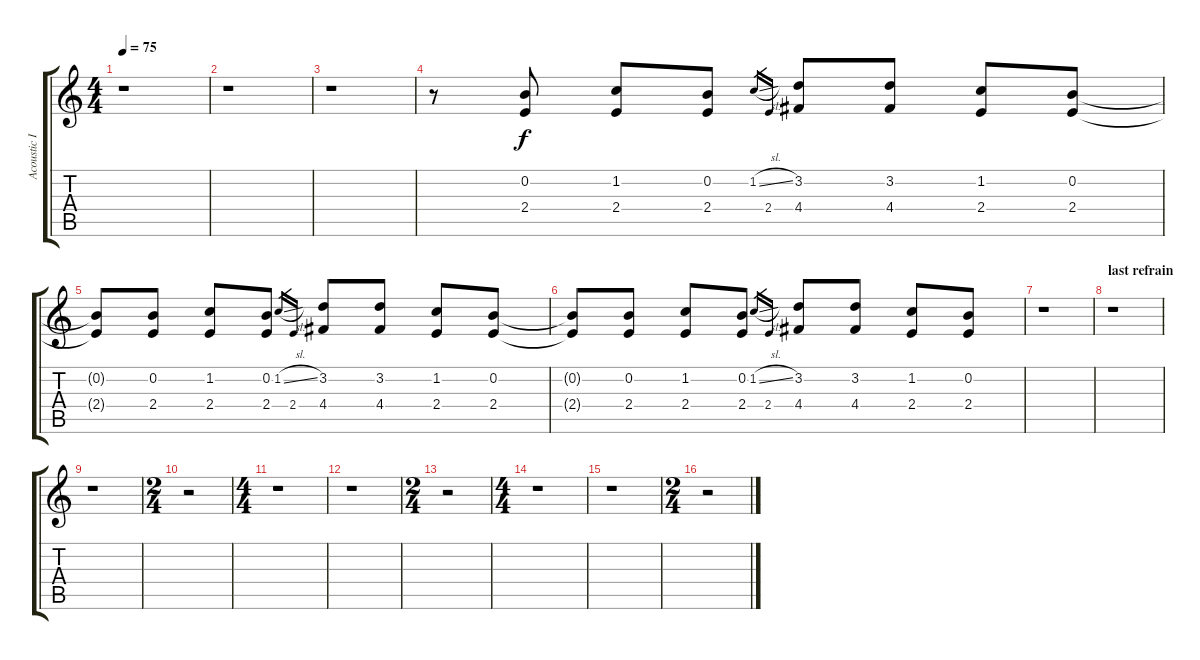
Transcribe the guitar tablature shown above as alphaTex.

\track ("Acoustic II" "Acoustic I") {instrument acousticguitarsteel}
\staff {score tabs}
\tuning (E4 B3 G3 D3 A2 E2) {hide}
\ts (4 4)
\tempo 75
\clef g2
\ks aminor
r.1{dy f} |
r.1 |
r.1 |
r.8 (0.2 2.4).8 (1.2 2.4).8 (0.2 2.4).8 1.2{sl}.16{gr} 2.4.16{gr} (3.2 4.4).8 (3.2 4.4).8 (1.2 2.4).8 (0.2 2.4).8 |
(0.2{t} 2.4{t}).8 (0.2 2.4).8 (1.2 2.4).8 (0.2 2.4).8 1.2{sl}.16{gr} 2.4.16{gr} (3.2 4.4).8 (3.2 4.4).8 (1.2 2.4).8 (0.2 2.4).8 |
(0.2{t} 2.4{t}).8 (0.2 2.4).8 (1.2 2.4).8 (0.2 2.4).8 1.2{sl}.16{gr} 2.4.16{gr} (3.2 4.4).8 (3.2 4.4).8 (1.2 2.4).8 (0.2 2.4).8 |
r.1 |
\section ("" "last refrain")
r.1 |
r.1 |
\ts (2 4)
r.2 |
\ts (4 4)
r.1 |
r.1 |
\ts (2 4)
r.2 |
\ts (4 4)
r.1 |
r.1 |
\ts (2 4)
r.2
